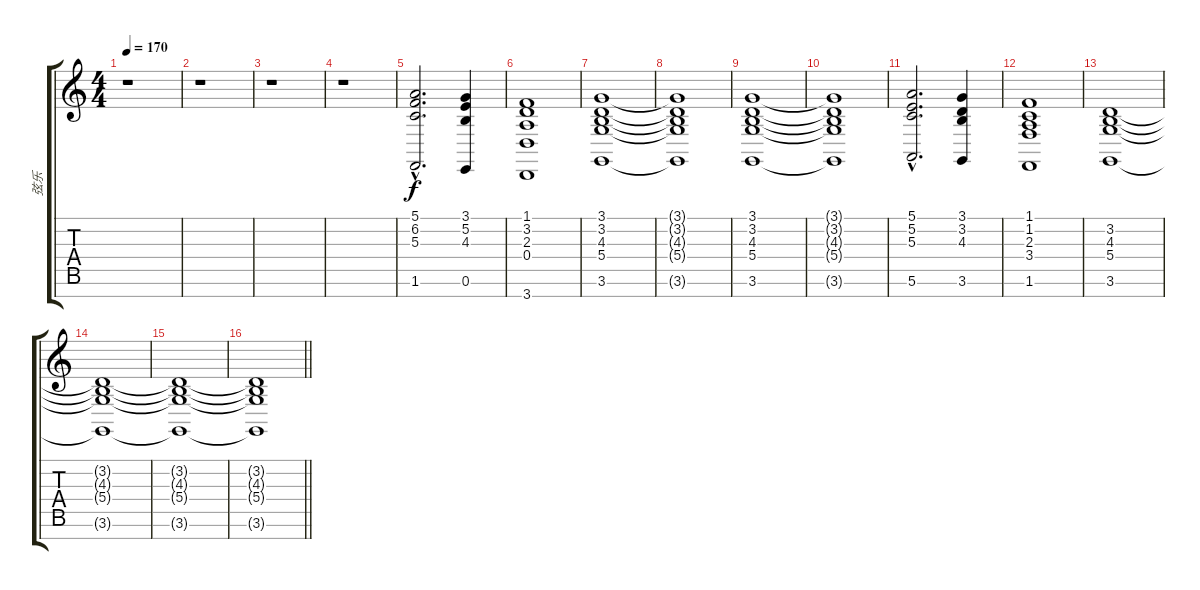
\track ("弦乐" "弦乐") {instrument stringensemble1}
\staff {score tabs}
\tuning (E4 B3 G3 D3 A2 E2 B1) {hide}
\ts (4 4)
\tempo 170
\clef g2
\ks c
r.1{dy f} |
r.1 |
r.1 |
r.1 |
(5.1{hac} 6.2{hac} 5.3{hac} 1.6{hac}).2{d} (3.1 5.2 4.3 0.6).4 |
(1.1 3.2 2.3 0.4 3.7).1 |
(3.1 3.2 4.3 5.4 3.6).1 |
(3.1{t} 3.2{t} 4.3{t} 5.4{t} 3.6{t}).1 |
(3.1 3.2 4.3 5.4 3.6).1 |
(3.1{t} 3.2{t} 4.3{t} 5.4{t} 3.6{t}).1 |
(5.1{hac} 5.2{hac} 5.3{hac} 5.6{hac}).2{d} (3.1 3.2 4.3 3.6).4 |
(1.1 1.2 2.3 3.4 1.6).1 |
(3.2 4.3 5.4 3.6).1 |
(3.2{t} 4.3{t} 5.4{t} 3.6{t}).1 |
(3.2{t} 4.3{t} 5.4{t} 3.6{t}).1 |
\barLineRight lightlight
(3.2{t} 4.3{t} 5.4{t} 3.6{t}).1
